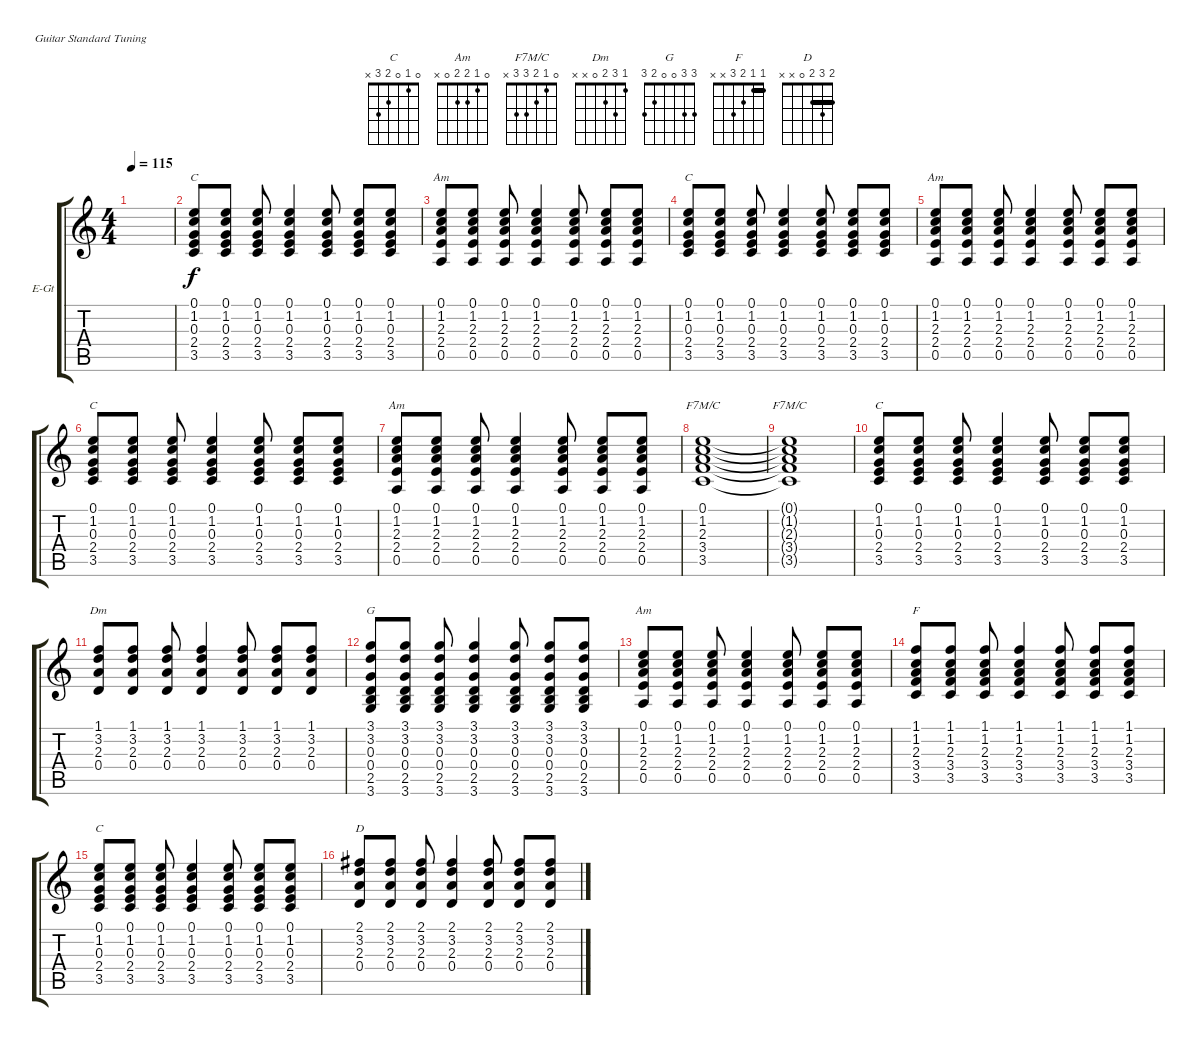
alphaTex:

\defaultSystemsLayout 4
\bracketExtendMode groupsimilarinstruments
\firstSystemTrackNameOrientation horizontal
\otherSystemsTrackNameOrientation horizontal
\track ("Electric Guitar" "E-Gt") {instrument electricguitarclean}
\staff {score tabs}
\tuning (E4 B3 G3 D3 A2 E2)
\chord ("C" 0 1 0 2 3 x)
\chord ("Am" 0 1 2 2 0 x)
\chord ("F7M/C" 0 1 2 3 3 x)
\chord ("Dm" 1 3 2 0 x x)
\chord ("G" 3 3 0 0 2 3)
\chord ("F" 1 1 2 3 x x) {barre 1}
\chord ("D" 2 3 2 0 x x) {barre 2}
\ts (4 4)
\tempo 115
\clef g2
\scale
0.487395
\ks c
|
\scale
0.256303 (0.1 1.2 0.3 2.4 3.5).8{ch "C"} (0.1 1.2 0.3 2.4 3.5).8 (0.1 1.2 0.3 2.4 3.5).8 (0.1 1.2 0.3 2.4 3.5).4 (0.1 1.2 0.3 2.4 3.5).8 (0.1 1.2 0.3 2.4 3.5).8 (0.1 1.2 0.3 2.4 3.5).8 |
\scale
0.256303 (0.1 1.2 2.3 2.4 0.5).8{ch "Am"} (0.1 1.2 2.3 2.4 0.5).8 (0.1 1.2 2.3 2.4 0.5).8 (0.1 1.2 2.3 2.4 0.5).4 (0.1 1.2 2.3 2.4 0.5).8 (0.1 1.2 2.3 2.4 0.5).8 (0.1 1.2 2.3 2.4 0.5).8 |
\scale
0.333333 (0.1 1.2 0.3 2.4 3.5).8{ch "C"} (0.1 1.2 0.3 2.4 3.5).8 (0.1 1.2 0.3 2.4 3.5).8 (0.1 1.2 0.3 2.4 3.5).4 (0.1 1.2 0.3 2.4 3.5).8 (0.1 1.2 0.3 2.4 3.5).8 (0.1 1.2 0.3 2.4 3.5).8 |
\scale
0.333333 (0.1 1.2 2.3 2.4 0.5).8{ch "Am"} (0.1 1.2 2.3 2.4 0.5).8 (0.1 1.2 2.3 2.4 0.5).8 (0.1 1.2 2.3 2.4 0.5).4 (0.1 1.2 2.3 2.4 0.5).8 (0.1 1.2 2.3 2.4 0.5).8 (0.1 1.2 2.3 2.4 0.5).8 |
\scale
0.333333 (0.1 1.2 0.3 2.4 3.5).8{ch "C"} (0.1 1.2 0.3 2.4 3.5).8 (0.1 1.2 0.3 2.4 3.5).8 (0.1 1.2 0.3 2.4 3.5).4 (0.1 1.2 0.3 2.4 3.5).8 (0.1 1.2 0.3 2.4 3.5).8 (0.1 1.2 0.3 2.4 3.5).8 |
\scale
0.333333 (0.1 1.2 2.3 2.4 0.5).8{ch "Am"} (0.1 1.2 2.3 2.4 0.5).8 (0.1 1.2 2.3 2.4 0.5).8 (0.1 1.2 2.3 2.4 0.5).4 (0.1 1.2 2.3 2.4 0.5).8 (0.1 1.2 2.3 2.4 0.5).8 (0.1 1.2 2.3 2.4 0.5).8 |
\scale
0.333333 (0.1 1.2 2.3 3.4 3.5).1{ch "F7M/C"} |
\scale
0.333333 (0.1{t} 1.2{t} 2.3{t} 3.4{t} 3.5{t}).1{ch "F7M/C"} |
(0.1 1.2 0.3 2.4 3.5).8{ch "C"} (0.1 1.2 0.3 2.4 3.5).8 (0.1 1.2 0.3 2.4 3.5).8 (0.1 1.2 0.3 2.4 3.5).4 (0.1 1.2 0.3 2.4 3.5).8 (0.1 1.2 0.3 2.4 3.5).8 (0.1 1.2 0.3 2.4 3.5).8 |
(0.4 2.3 3.2 1.1).8{ch "Dm"} (0.4 2.3 3.2 1.1).8 (0.4 2.3 3.2 1.1).8 (0.4 2.3 3.2 1.1).4 (0.4 2.3 3.2 1.1).8 (0.4 2.3 3.2 1.1).8 (0.4 2.3 3.2 1.1).8 |
(3.6 2.5 0.4 0.3 3.2 3.1).8{ch "G"} (3.6 2.5 0.4 0.3 3.2 3.1).8 (3.6 2.5 0.4 0.3 3.2 3.1).8 (3.6 2.5 0.4 0.3 3.2 3.1).4 (3.6 2.5 0.4 0.3 3.2 3.1).8 (3.6 2.5 0.4 0.3 3.2 3.1).8 (3.6 2.5 0.4 0.3 3.2 3.1).8 |
(0.5 2.4 2.3 1.2 0.1).8{ch "Am"} (0.5 2.4 2.3 1.2 0.1).8 (0.5 2.4 2.3 1.2 0.1).8 (0.5 2.4 2.3 1.2 0.1).4 (0.5 2.4 2.3 1.2 0.1).8 (0.5 2.4 2.3 1.2 0.1).8 (0.5 2.4 2.3 1.2 0.1).8 |
(3.4 2.3 1.2 1.1 3.5).8{ch "F"} (3.4 2.3 1.2 1.1 3.5).8 (3.4 2.3 1.2 1.1 3.5).8 (3.4 2.3 1.2 1.1 3.5).4 (3.4 2.3 1.2 1.1 3.5).8 (3.4 2.3 1.2 1.1 3.5).8 (3.4 2.3 1.2 1.1 3.5).8 |
(0.1 1.2 0.3 2.4 3.5).8{ch "C"} (0.1 1.2 0.3 2.4 3.5).8 (0.1 1.2 0.3 2.4 3.5).8 (0.1 1.2 0.3 2.4 3.5).4 (0.1 1.2 0.3 2.4 3.5).8 (0.1 1.2 0.3 2.4 3.5).8 (0.1 1.2 0.3 2.4 3.5).8 |
(2.1 3.2 2.3 0.4).8{ch "D"} (2.1 3.2 2.3 0.4).8 (2.1 3.2 2.3 0.4).8 (2.1 3.2 2.3 0.4).4 (2.1 3.2 2.3 0.4).8 (2.1 3.2 2.3 0.4).8 (2.1 3.2 2.3 0.4).8
